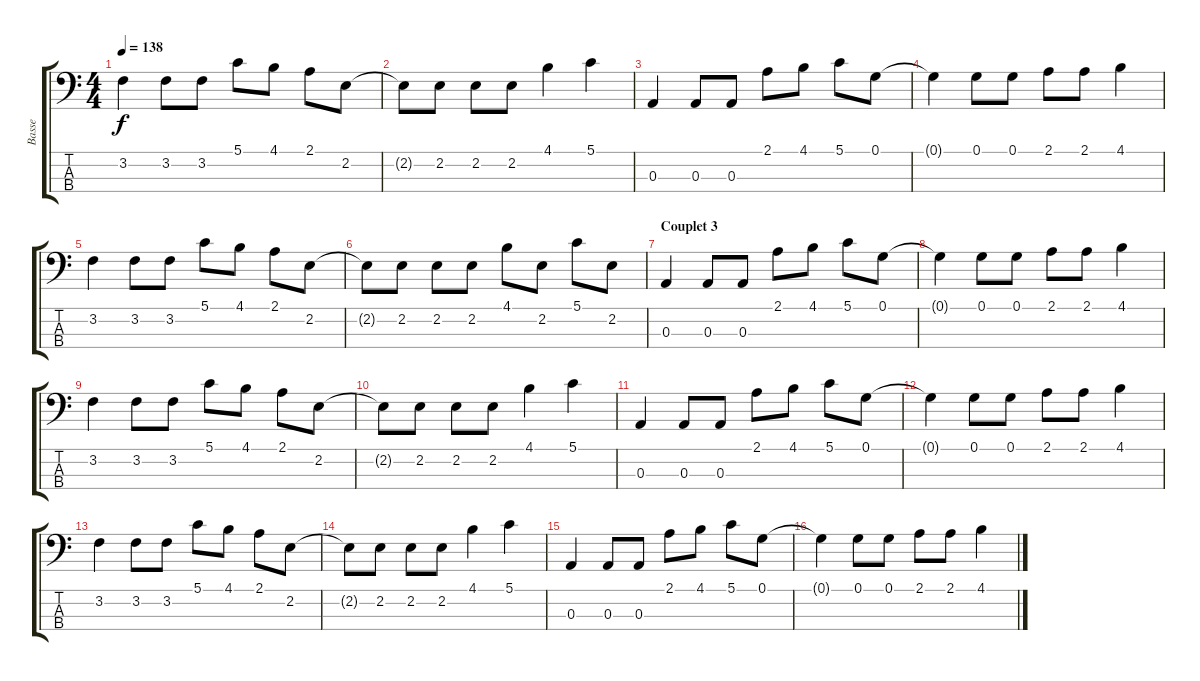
\track ("Basse" "Basse") {instrument electricbassfinger}
\staff {score tabs}
\tuning (G2 D2 A1 E1) {hide}
\ts (4 4)
\tempo 138
\clef f4
\ks c
3.2.4{dy f} 3.2.8 3.2.8 5.1.8 4.1.8 2.1.8 2.2.8 |
2.2{t}.8 2.2.8 2.2.8 2.2.8 4.1.4 5.1.4 |
0.3.4 0.3.8 0.3.8 2.1.8 4.1.8 5.1.8 0.1.8 |
0.1{t}.4 0.1.8 0.1.8 2.1.8 2.1.8 4.1.4 |
3.2.4 3.2.8 3.2.8 5.1.8 4.1.8 2.1.8 2.2.8 |
2.2{t}.8 2.2.8 2.2.8 2.2.8 4.1.8 2.2.8 5.1.8 2.2.8 |
\section ("" "Couplet 3")
0.3.4 0.3.8 0.3.8 2.1.8 4.1.8 5.1.8 0.1.8 |
0.1{t}.4 0.1.8 0.1.8 2.1.8 2.1.8 4.1.4 |
3.2.4 3.2.8 3.2.8 5.1.8 4.1.8 2.1.8 2.2.8 |
2.2{t}.8 2.2.8 2.2.8 2.2.8 4.1.4 5.1.4 |
0.3.4 0.3.8 0.3.8 2.1.8 4.1.8 5.1.8 0.1.8 |
0.1{t}.4 0.1.8 0.1.8 2.1.8 2.1.8 4.1.4 |
3.2.4 3.2.8 3.2.8 5.1.8 4.1.8 2.1.8 2.2.8 |
2.2{t}.8 2.2.8 2.2.8 2.2.8 4.1.4 5.1.4 |
0.3.4 0.3.8 0.3.8 2.1.8 4.1.8 5.1.8 0.1.8 |
0.1{t}.4 0.1.8 0.1.8 2.1.8 2.1.8 4.1.4
